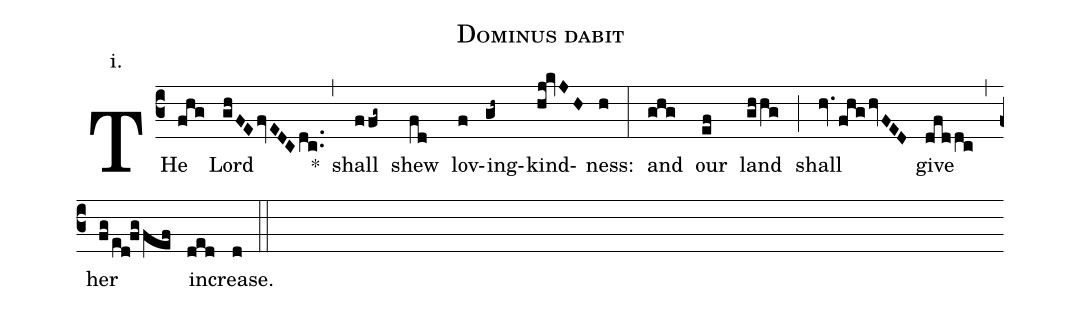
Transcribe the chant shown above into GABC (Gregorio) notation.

name:Dominus dabit;
mode:1;
annotation:i.;
office-part:Communion;
%%
(c3) THe(fhg) Lord(ghFE/fvEDC/dc..) *(,) shall(ffg~) shew(fd) lov(f)ing-(gh~)kind(hj!kvJH)ness:(h) (:) and(ghg) our(ef) land(ghhg) (;) shall(hv./fhg/hvFED) give(dfddc) (,) her(fg/ed!fg/fef) in(ded)crease.(d) (::)
